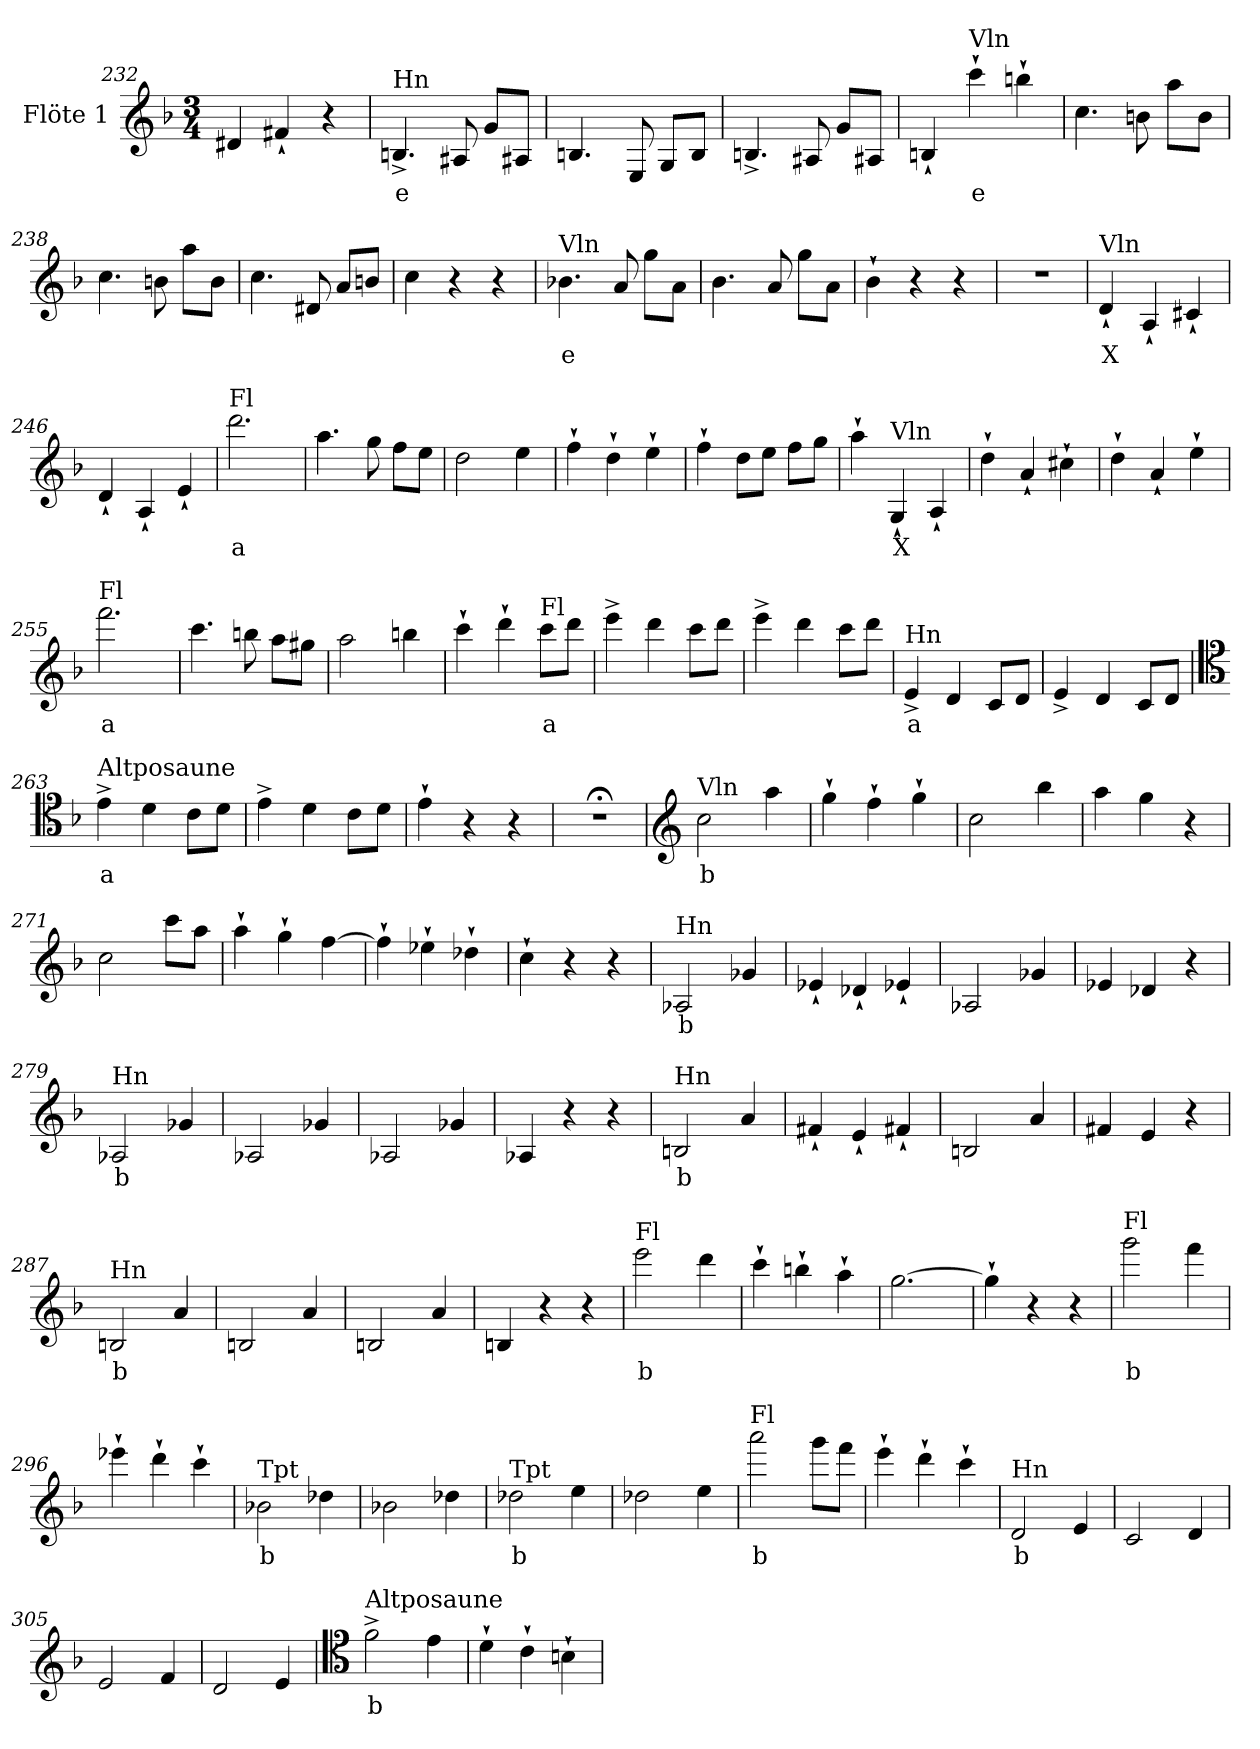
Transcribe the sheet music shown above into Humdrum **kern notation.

**kern	**text
*part1	*part1
*staff1	*staff1
*I"Flöte 1	*
*I'Fl. 1	*
*clefG2	*
*k[b-]	*
*M3/4	*
=232	=232
4d#X	.
4f#X`	.
4r	.
=233	=233
!LO:TX:a:t=Hn	!
!	!LO:LY:color=#FF0000
4.B^	e
8A#X	.
8g/L	.
8A#X/J	.
=234	=234
4.B	.
8E	.
8G/L	.
8B/J	.
=235	=235
4.B^	.
8A#X	.
8g/L	.
8A#X/J	.
=236	=236
4B`	.
!LO:TX:a:t=Vln	!
!	!LO:LY:color=#FF0000
4ccc`	e
4bbn`	.
=237	=237
4.cc	.
8bn	.
8aa\L	.
8b\J	.
=238	=238
4.cc	.
8bn	.
8aa\L	.
8b\J	.
=239	=239
4.cc	.
8d#X	.
8a/L	.
8bn/J	.
=240	=240
4cc	.
4r	.
4r	.
=241	=241
!LO:TX:a:t=Vln	!
!	!LO:LY:color=#FF0000
4.b-X	e
8a	.
8gg\L	.
8a\J	.
=242	=242
4.b-	.
8a	.
8gg\L	.
8a\J	.
=243	=243
4b-`	.
4r	.
4r	.
=244	=244
2.r	.
=245	=245
*MM264	*
!LO:TX:a:t=Vln	!
!	!LO:LY:color=#FF0000
4d`	X
4A`	.
4c#X`	.
=246	=246
4d`	.
4A`	.
4e`	.
=247	=247
!LO:TX:a:t=Fl	!
!	!LO:LY:color=#FF0000
2.ddd	a
=248	=248
4.aa	.
8gg	.
8ff\L	.
8ee\J	.
=249	=249
2dd	.
4ee	.
=250	=250
4ff`	.
4dd`	.
4ee`	.
=251	=251
4ff`	.
8dd\L	.
8ee\J	.
8ff\L	.
8gg\J	.
=252	=252
4aa`	.
!LO:TX:a:t=Vln	!
!	!LO:LY:color=#FF0000
4G`	X
4A`	.
=253	=253
4dd`	.
4a`	.
4cc#X`	.
=254	=254
4dd`	.
4a`	.
4ee`	.
=255	=255
!LO:TX:a:t=Fl	!
!	!LO:LY:color=#FF0000
2.fff	a
=256	=256
4.ccc	.
8bbn	.
8aa\L	.
8gg#X\J	.
=257	=257
2aa	.
4bbn	.
=258	=258
4ccc`	.
4ddd`	.
!LO:TX:a:t=Fl	!
!	!LO:LY:color=#FF0000
8ccc\L	a
8ddd\J	.
=259	=259
4eee^	.
4ddd	.
8ccc\L	.
8ddd\J	.
=260	=260
4eee^	.
4ddd	.
8ccc\L	.
8ddd\J	.
=261	=261
!LO:TX:a:t=Hn	!
!	!LO:LY:color=#FF0000
4e^	a
4d	.
8c/L	.
8d/J	.
=262	=262
4e^	.
4d	.
8c/L	.
8d/J	.
=263	=263
*clefC4	*
!LO:TX:a:t=Altposaune	!
!	!LO:LY:color=#FF0000
4e^	a
4d	.
8c\L	.
8d\J	.
=264	=264
4e^	.
4d	.
8c\L	.
8d\J	.
=265	=265
4e`	.
4r	.
4r	.
=266	=266
2.r;<	.
=267	=267
*clefG2	*
!LO:TX:a:t=Vln	!
!	!LO:LY:color=#FF0000
2cc	b
4aa	.
=268	=268
4gg`	.
4ff`	.
4gg`	.
=269	=269
2cc	.
4bb-	.
=270	=270
4aa	.
4gg	.
4r	.
=271	=271
2cc	.
8ccc\L	.
8aa\J	.
=272	=272
4aa`	.
4gg`	.
[4ff	.
=273	=273
4ff`]	.
4ee-X`	.
4dd-X`	.
=274	=274
4cc`	.
4r	.
4r	.
=275	=275
!LO:TX:a:t=Hn	!
!	!LO:LY:color=#FF0000
2A-X	b
4g-X	.
=276	=276
4e-X`	.
4d-X`	.
4e-X`	.
=277	=277
2A-X	.
4g-X	.
=278	=278
4e-X	.
4d-X	.
4r	.
=279	=279
!LO:TX:a:t=Hn	!
!	!LO:LY:color=#FF0000
2A-X	b
4g-X	.
=280	=280
2A-X	.
4g-X	.
=281	=281
2A-X	.
4g-X	.
=282	=282
4A-X	.
4r	.
4r	.
=283	=283
!LO:TX:a:t=Hn	!
!	!LO:LY:color=#FF0000
2B	b
4a	.
=284	=284
4f#X`	.
4e`	.
4f#X`	.
=285	=285
2B	.
4a	.
=286	=286
4f#X	.
4e	.
4r	.
=287	=287
!LO:TX:a:t=Hn	!
!	!LO:LY:color=#FF0000
2B	b
4a	.
=288	=288
2B	.
4a	.
=289	=289
2B	.
4a	.
=290	=290
4B	.
4r	.
4r	.
=291	=291
!LO:TX:a:t=Fl	!
!	!LO:LY:color=#FF0000
2eee	b
4ddd	.
=292	=292
4ccc`	.
4bbn`	.
4aa`	.
=293	=293
[2.gg	.
=294	=294
4gg`]	.
4r	.
4r	.
=295	=295
!LO:TX:a:t=Fl	!
!	!LO:LY:color=#FF0000
2ggg	b
4fff	.
=296	=296
4eee-X`	.
4ddd`	.
4ccc`	.
=297	=297
!LO:TX:a:t=Tpt	!
!	!LO:LY:color=#FF0000
2b-X	b
4dd-X	.
=298	=298
2b-X	.
4dd-X	.
=299	=299
!LO:TX:a:t=Tpt	!
!	!LO:LY:color=#FF0000
2dd-X	b
4ee	.
=300	=300
2dd-X	.
4ee	.
=301	=301
!LO:TX:a:t=Fl	!
!	!LO:LY:color=#FF0000
2aaa	b
8ggg\L	.
8fff\J	.
=302	=302
4eee`	.
4ddd`	.
4ccc`	.
=303	=303
!LO:TX:a:t=Hn	!
!	!LO:LY:color=#FF0000
2d	b
4e	.
=304	=304
2c	.
4d	.
=305	=305
2e	.
4f	.
=306	=306
2d	.
4e	.
=307	=307
*clefC4	*
*MM264	*
!LO:TX:a:t=Altposaune	!
!	!LO:LY:color=#FF0000
2f^	b
4e	.
=308	=308
4d`	.
4c`	.
4Bn`	.
=	=
*-	*-
